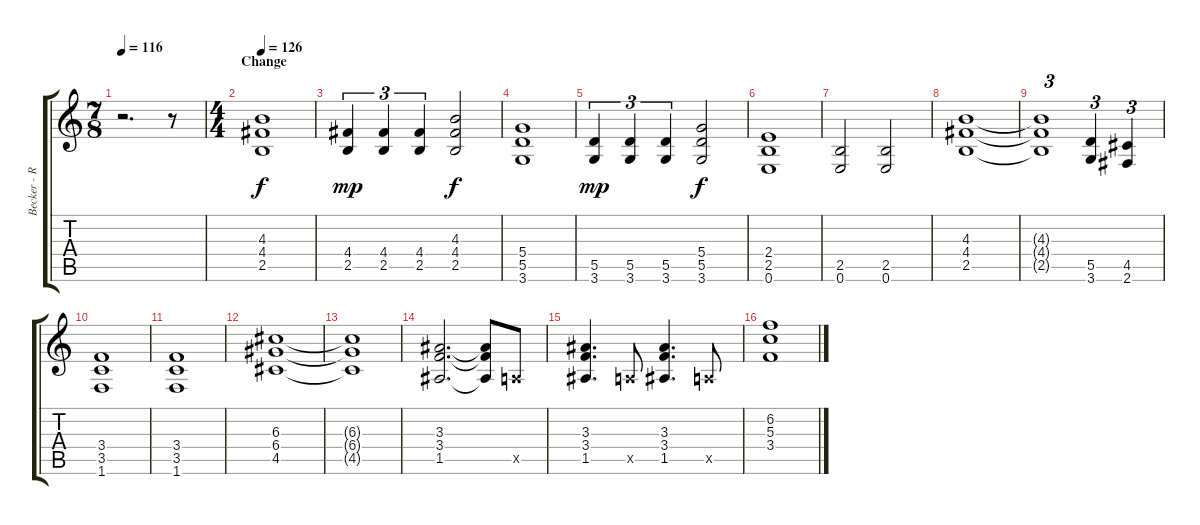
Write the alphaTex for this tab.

\track ("Becker - Rhythm" "Becker - R") {instrument distortionguitar}
\staff {score tabs}
\tuning (E4 B3 G3 D3 A2 E2) {hide}
\ts (7 8)
\tempo 116
\clef g2
\ks c
r.2{d dy f} r.8 |
\ts (4 4)
\section ("" "Change")
\tempo 126
(4.3 4.4 2.5).1 |
(4.4 2.5).4{tu (3 2) dy mp} (4.4 2.5).4{tu (3 2)} (4.4 2.5).4{tu (3 2)} (4.3 4.4 2.5).2{dy f} |
(5.4 5.5 3.6).1 |
(5.5 3.6).4{tu (3 2) dy mp} (5.5 3.6).4{tu (3 2)} (5.5 3.6).4{tu (3 2)} (5.4 5.5 3.6).2{dy f} |
(2.4 2.5 0.6).1 |
(2.5 0.6).2 (2.5 0.6).2 |
(4.3 4.4 2.5).1 |
(4.3{t} 4.4{t} 2.5{t}).1{tu (3 2)} (5.5 3.6).4{tu (3 2)} (4.5 2.6).4{tu (3 2)} |
(3.4 3.5 1.6).1 |
(3.4 3.5 1.6).1 |
(6.3 6.4 4.5).1 |
(6.3{t} 6.4{t} 4.5{t}).1 |
(3.3 3.4 1.5).2{d} (3.3{t} 3.4{t} 1.5{t}).8 0.5{x}.8 |
(3.3 3.4 1.5).4{d} 0.5{x}.8 (3.3 3.4 1.5).4{d} 0.5{x}.8 |
(6.2 5.3 3.4).1
